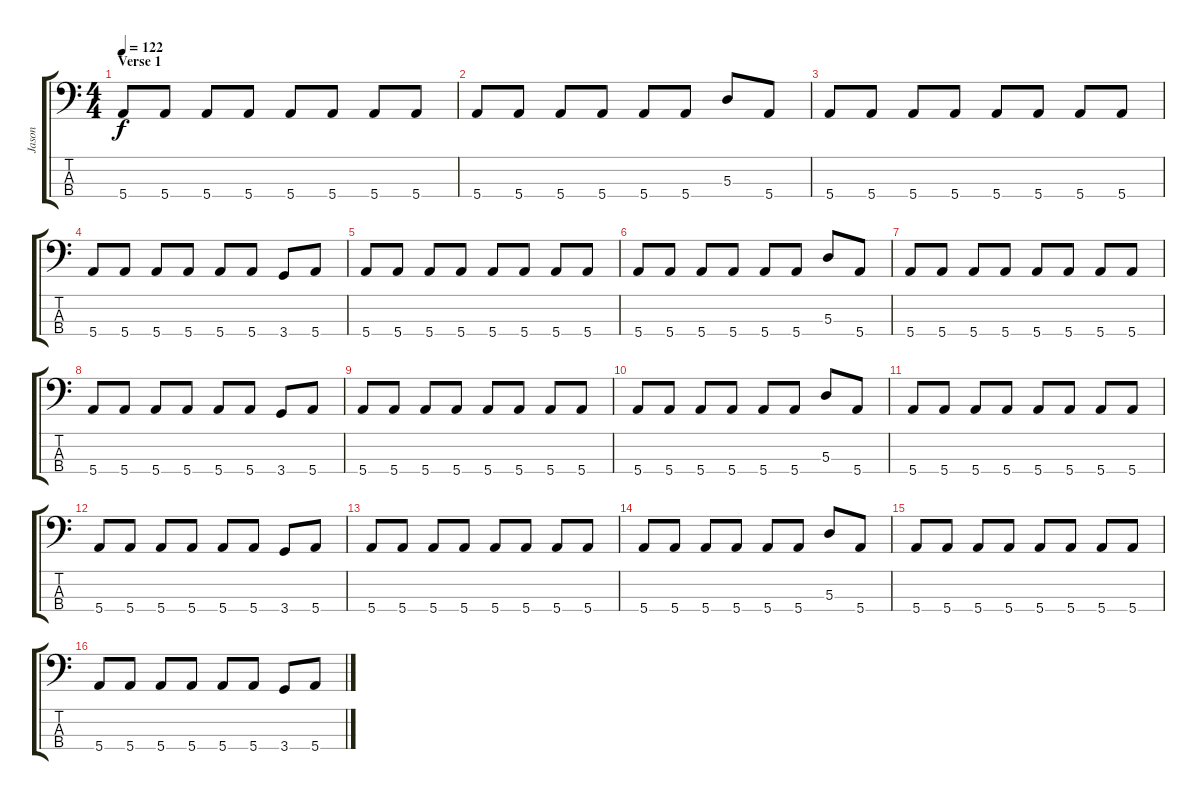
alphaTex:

\track ("Jason" "Jason") {instrument electricbassfinger}
\staff {score tabs}
\tuning (G2 D2 A1 E1) {hide}
\ts (4 4)
\section ("" "Verse 1")
\tempo 122
\clef f4
\ks c
5.4.8{dy f} 5.4.8 5.4.8 5.4.8 5.4.8 5.4.8 5.4.8 5.4.8 |
5.4.8 5.4.8 5.4.8 5.4.8 5.4.8 5.4.8 5.3.8 5.4.8 |
5.4.8 5.4.8 5.4.8 5.4.8 5.4.8 5.4.8 5.4.8 5.4.8 |
5.4.8 5.4.8 5.4.8 5.4.8 5.4.8 5.4.8 3.4.8 5.4.8 |
5.4.8 5.4.8 5.4.8 5.4.8 5.4.8 5.4.8 5.4.8 5.4.8 |
5.4.8 5.4.8 5.4.8 5.4.8 5.4.8 5.4.8 5.3.8 5.4.8 |
5.4.8 5.4.8 5.4.8 5.4.8 5.4.8 5.4.8 5.4.8 5.4.8 |
5.4.8 5.4.8 5.4.8 5.4.8 5.4.8 5.4.8 3.4.8 5.4.8 |
5.4.8 5.4.8 5.4.8 5.4.8 5.4.8 5.4.8 5.4.8 5.4.8 |
5.4.8 5.4.8 5.4.8 5.4.8 5.4.8 5.4.8 5.3.8 5.4.8 |
5.4.8 5.4.8 5.4.8 5.4.8 5.4.8 5.4.8 5.4.8 5.4.8 |
5.4.8 5.4.8 5.4.8 5.4.8 5.4.8 5.4.8 3.4.8 5.4.8 |
5.4.8 5.4.8 5.4.8 5.4.8 5.4.8 5.4.8 5.4.8 5.4.8 |
5.4.8 5.4.8 5.4.8 5.4.8 5.4.8 5.4.8 5.3.8 5.4.8 |
5.4.8 5.4.8 5.4.8 5.4.8 5.4.8 5.4.8 5.4.8 5.4.8 |
5.4.8 5.4.8 5.4.8 5.4.8 5.4.8 5.4.8 3.4.8 5.4.8
